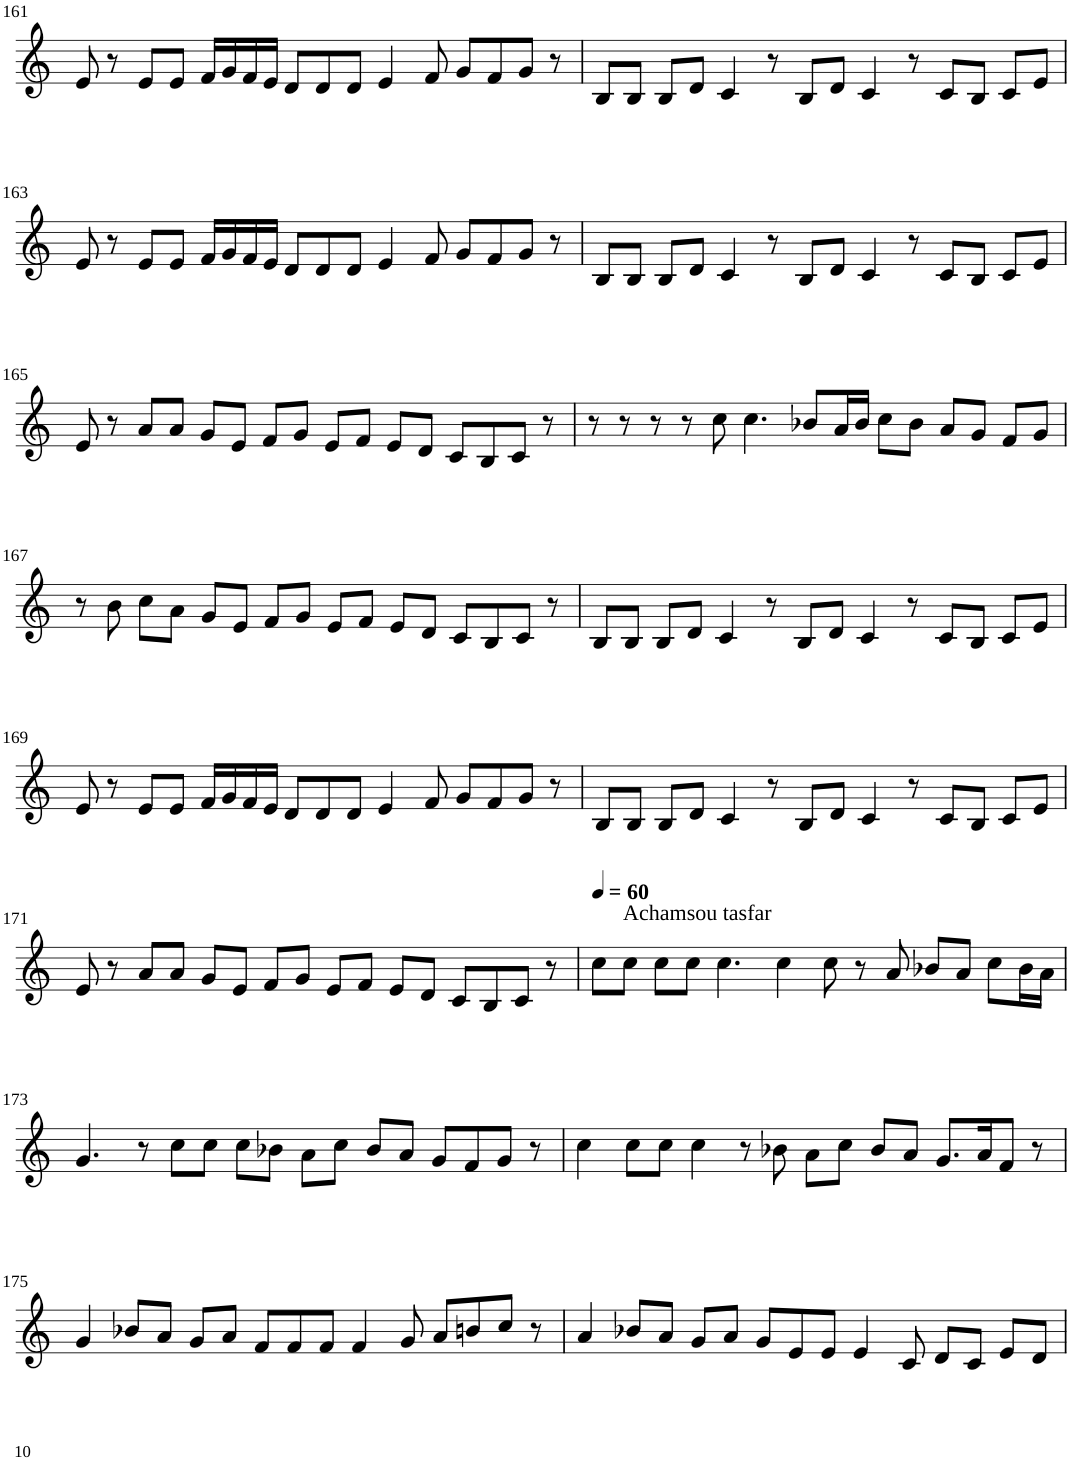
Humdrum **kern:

**kern
*part1
*staff1
*I"Violin
!!LO:PB:g=z
*clefG2
*k[]
*M8/4
=161
8e/
8r
8e/L
8e/J
16f/LL
16g/
16f/
16e/JJ
8d/L
8d/
8d/J
4e/
8f/
8g/L
8f/
8g/J
8r
=162
8B/L
8B/J
8B/L
8d/J
4c/
8r
8B/L
8d/J
4c/
8r
8c/L
8B/J
8c/L
8e/J
!!LO:LB:g=z
=163
8e/
8r
8e/L
8e/J
16f/LL
16g/
16f/
16e/JJ
8d/L
8d/
8d/J
4e/
8f/
8g/L
8f/
8g/J
8r
=164
8B/L
8B/J
8B/L
8d/J
4c/
8r
8B/L
8d/J
4c/
8r
8c/L
8B/J
8c/L
8e/J
!!LO:LB:g=z
=165
8e/
8r
8a/L
8a/J
8g/L
8e/J
8f/L
8g/J
8e/L
8f/J
8e/L
8d/J
8c/L
8B/
8c/J
8r
=166
8r
8r
8r
8r
8cc\
4.cc\
8b-X/L
16a/L
16b-/JJ
8cc\L
8b-\J
8a/L
8g/J
8f/L
8g/J
!!LO:LB:g=z
=167
8r
8b\
8cc\L
8a\J
8g/L
8e/J
8f/L
8g/J
8e/L
8f/J
8e/L
8d/J
8c/L
8B/
8c/J
8r
=168
8B/L
8B/J
8B/L
8d/J
4c/
8r
8B/L
8d/J
4c/
8r
8c/L
8B/J
8c/L
8e/J
!!LO:LB:g=z
=169
8e/
8r
8e/L
8e/J
16f/LL
16g/
16f/
16e/JJ
8d/L
8d/
8d/J
4e/
8f/
8g/L
8f/
8g/J
8r
=170
8B/L
8B/J
8B/L
8d/J
4c/
8r
8B/L
8d/J
4c/
8r
8c/L
8B/J
8c/L
8e/J
!!LO:LB:g=z
=171
8e/
8r
8a/L
8a/J
8g/L
8e/J
8f/L
8g/J
8e/L
8f/J
8e/L
8d/J
8c/L
8B/
8c/J
8r
=172
*MM60
8cc\L
!LO:TX:a:t=Achamsou tasfar
8cc\J
8cc\L
8cc\J
4.cc\
4cc\
8cc\
8r
8a/
8b-X/L
8a/J
8cc\L
16b-\L
16a\JJ
!!LO:LB:g=z
=173
4.g/
8r
8cc\L
8cc\J
8cc\L
8b-X\J
8a\L
8cc\J
8b-/L
8a/J
8g/L
8f/
8g/J
8r
=174
4cc\
8cc\L
8cc\J
4cc\
8r
8b-X\
8a\L
8cc\J
8b-/L
8a/J
8.g/L
16a/K
8f/J
8r
!!LO:LB:g=z
=175
4g/
8b-X/L
8a/J
8g/L
8a/J
8f/L
8f/
8f/J
4f/
8g/
8a/L
8bn/
8cc/J
8r
=176
4a/
8b-X/L
8a/J
8g/L
8a/J
8g/L
8e/
8e/J
4e/
8c/
8d/L
8c/J
8e/L
8d/J
=
*-
